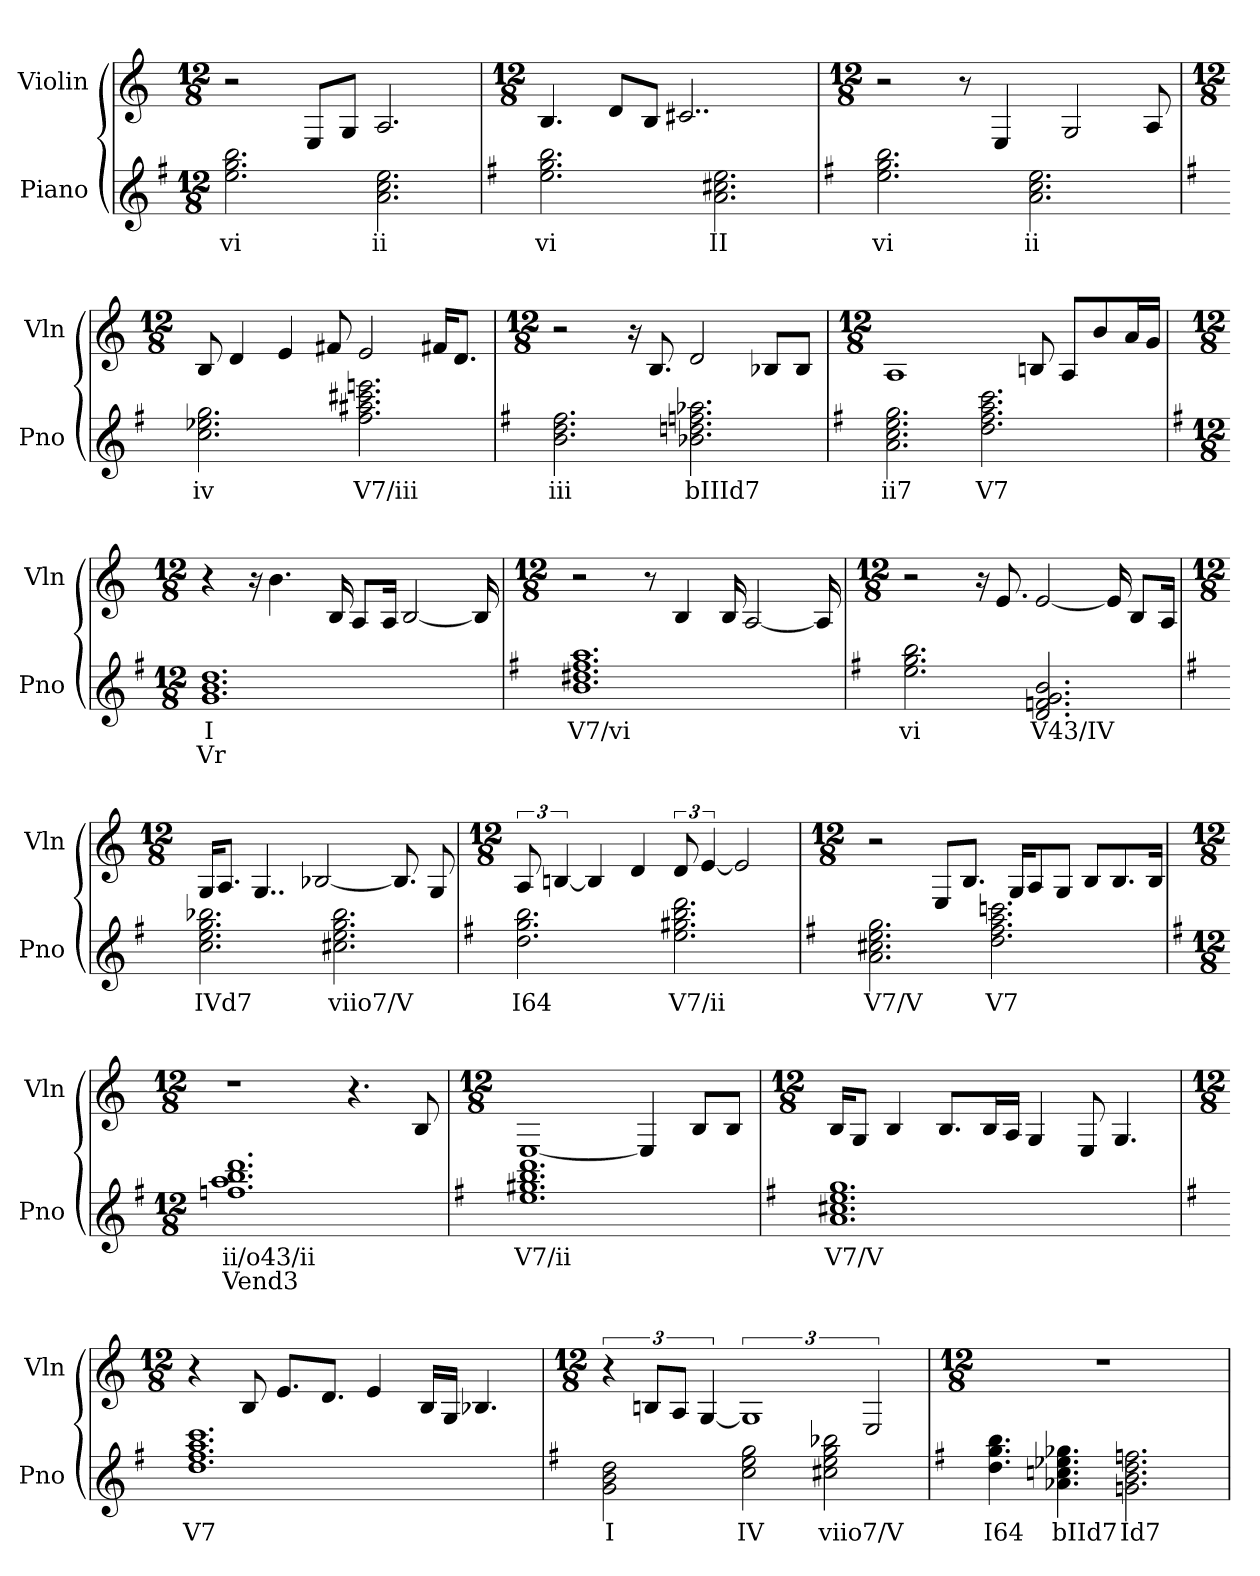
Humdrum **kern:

**kern	**text	**text	**kern
*part2	*part2	*part2	*part1
*staff2	*staff2	*staff2	*staff1
*I"Piano	*	*	*I"Violin
*I'Pno	*	*	*I'Vln
*k[f#]	*	*	*
*G:	*	*	*
*M12/8	*	*	*M12/8
=	=	=	=
2.ee 2.gg 2.bb	vi	.	2r
.	.	.	8EL
.	.	.	8GJ
2.a 2.cc 2.ee	ii	.	2.A
=	=	=	=
*k[f#]	*	*	*
*G:	*	*	*
*	*	*	*M12/8
2.ee 2.gg 2.bb	vi	.	4.B
.	.	.	8dL
.	.	.	8BJ
.	.	.	2..c#X
2.a 2.cc#X 2.ee	II	.	.
=	=	=	=
*k[f#]	*	*	*
*G:	*	*	*
*	*	*	*M12/8
2.ee 2.gg 2.bb	vi	.	2r
.	.	.	8r
.	.	.	4E
2.a 2.cc 2.ee	ii	.	.
.	.	.	2G
.	.	.	8A
=	=	=	=
*k[f#]	*	*	*
*G:	*	*	*
*	*	*	*M12/8
2.cc 2.ee-X 2.gg	iv	.	8B
.	.	.	4d
.	.	.	4e
.	.	.	8f#X
2.ff# 2.aa#X 2.ccc#X 2.eeen	V7/iii	.	2e
.	.	.	16f#XKL
.	.	.	8.dJ
=	=	=	=
*k[f#]	*	*	*
*G:	*	*	*
*	*	*	*M12/8
2.b 2.dd 2.ff#	iii	.	2r
.	.	.	16r
.	.	.	8.B
2.b-X 2.ddn 2.ffn 2.aa-X	bIIId7	.	2d
.	.	.	8B-XL
.	.	.	8B-J
=	=	=	=
*k[f#]	*	*	*
*G:	*	*	*
*	*	*	*M12/8
2.a 2.cc 2.ee 2.gg	ii7	.	1A
2.dd 2.ff# 2.aa 2.ccc	V7	.	.
.	.	.	8Bn
.	.	.	8AL
.	.	.	8b
.	.	.	16aL
.	.	.	16gJJ
=	=	=	=
*k[f#]	*	*	*
*G:	*	*	*
*M12/8	*	*	*M12/8
1.g 1.b 1.dd	I	Vr	4r
.	.	.	16r
.	.	.	4.b
.	.	.	16B
.	.	.	8AL
.	.	.	16AJk
.	.	.	[2B
.	.	.	16B]
=	=	=	=
*k[f#]	*	*	*
*G:	*	*	*
*	*	*	*M12/8
1.b 1.dd#X 1.ff# 1.aa	V7/vi	.	2r
.	.	.	8r
.	.	.	4B
.	.	.	16B
.	.	.	[2A
.	.	.	16A]
=	=	=	=
*k[f#]	*	*	*
*G:	*	*	*
*	*	*	*M12/8
2.ee 2.gg 2.bb	vi	.	2r
.	.	.	16r
.	.	.	8.e
2.d 2.fn 2.g 2.b	V43/IV	.	[2e
.	.	.	16e]
.	.	.	8BL
.	.	.	16AJk
=	=	=	=
*k[f#]	*	*	*
*G:	*	*	*
*	*	*	*M12/8
2.cc 2.ee 2.gg 2.bb-X	IVd7	.	16GKL
.	.	.	8.AJ
.	.	.	4..G
.	.	.	[2B-X
2.cc#X 2.ee 2.gg 2.bb-	viio7/V	.	.
.	.	.	8.B-]
.	.	.	8G
=	=	=	=
*k[f#]	*	*	*
*G:	*	*	*
*	*	*	*M12/8
2.dd 2.gg 2.bb	I64	.	12A
.	.	.	[6Bn
.	.	.	4B]
.	.	.	4d
2.ee 2.gg#X 2.bb 2.ddd	V7/ii	.	12d
.	.	.	[6e
.	.	.	2e]
=	=	=	=
*k[f#]	*	*	*
*G:	*	*	*
*	*	*	*M12/8
2.a 2.cc#X 2.ee 2.gg	V7/V	.	2r
.	.	.	8EL
.	.	.	8.BJ
2.dd 2.ff# 2.aa 2.cccn	V7	.	.
.	.	.	16GKL
.	.	.	8A
.	.	.	8GJ
.	.	.	8BL
.	.	.	8.B
.	.	.	16BJk
=	=	=	=
*k[f#]	*	*	*
*G:	*	*	*
*M12/8	*	*	*M12/8
1.ffn 1.aa 1.bb 1.ddd	ii/o43/ii	Vend3	1r
.	.	.	4.r
.	.	.	8B
=	=	=	=
*k[f#]	*	*	*
*G:	*	*	*
*	*	*	*M12/8
1.ee 1.gg#X 1.bb 1.ddd	V7/ii	.	[1E
.	.	.	4E]
.	.	.	8BL
.	.	.	8BJ
=	=	=	=
*k[f#]	*	*	*
*G:	*	*	*
*	*	*	*M12/8
1.a 1.cc#X 1.ee 1.gg	V7/V	.	16BKL
.	.	.	8GJ
.	.	.	4B
.	.	.	8.BL
.	.	.	16BL
.	.	.	16AJJ
.	.	.	4G
.	.	.	8E
.	.	.	4.G
=	=	=	=
*k[f#]	*	*	*
*G:	*	*	*
*	*	*	*M12/8
1.dd 1.ff# 1.aa 1.ccc	V7	.	4r
.	.	.	8B
.	.	.	8.eL
.	.	.	8.dJ
.	.	.	4e
.	.	.	16BLL
.	.	.	16GJJ
.	.	.	4.B-X
=	=	=	=
*k[f#]	*	*	*
*G:	*	*	*
*	*	*	*M12/8
2g 2b 2dd	I	.	6r
.	.	.	12BnL
.	.	.	12AJ
.	.	.	[6G
2cc 2ee 2gg	IV	.	3%2G]
2cc#X 2ee 2gg 2bb-X	viio7/V	.	.
.	.	.	3E
=	=	=	=
*k[f#]	*	*	*
*G:	*	*	*
*	*	*	*M12/8
4.dd 4.gg 4.bb	I64	.	1.r
4.a-X 4.ccn 4.ee-X 4.gg-X	bIId7	.	.
2.gn 2.b 2.dd 2.ffn	Id7	.	.
=	=	=	=
*-	*-	*-	*-
